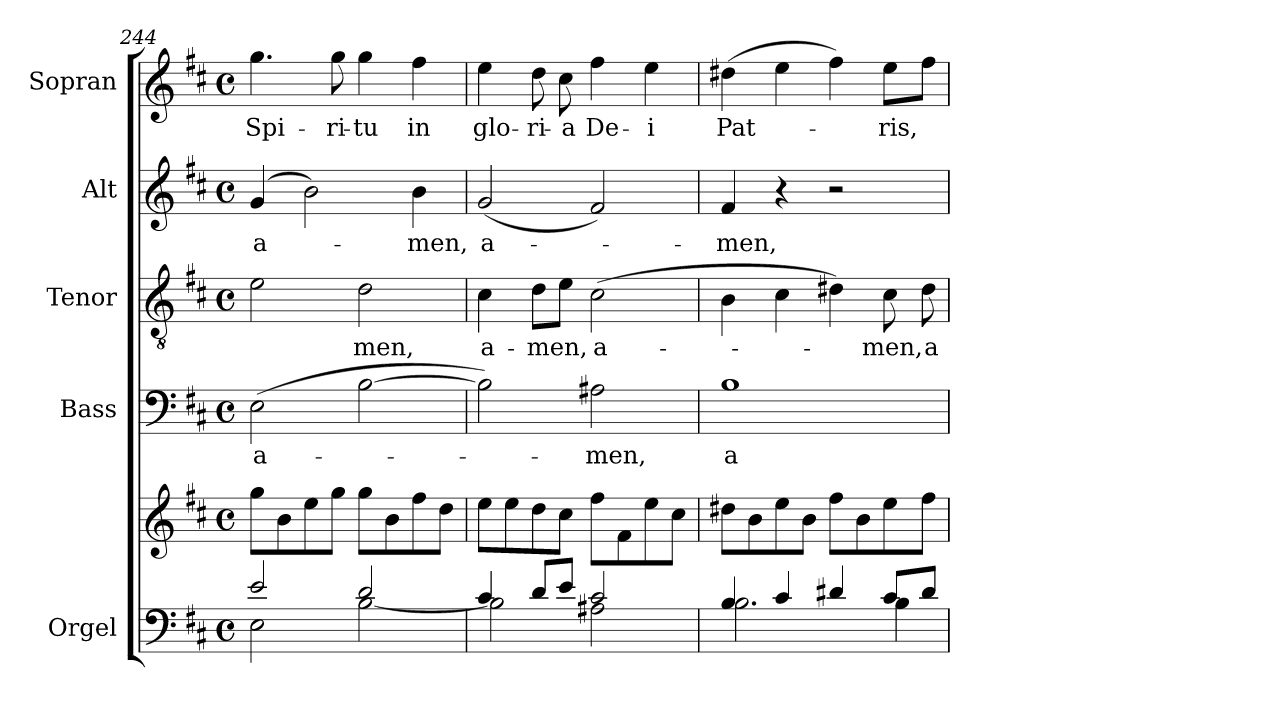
**kern	**kern	**kern	**text	**kern	**text	**kern	**text	**kern	**text
*part5	*part5	*part4	*part4	*part3	*part3	*part2	*part2	*part1	*part1
*staff6	*staff5	*staff4	*staff4	*staff3	*staff3	*staff2	*staff2	*staff1	*staff1
*I"Orgel	*	*I"Bass	*	*I"Tenor	*	*I"Alt	*	*I"Sopran	*
*I'Org.	*	*I'B	*	*I'T	*	*I'A	*	*I'S	*
*clefF4	*clefG2	*clefF4	*	*clefGv2	*	*clefG2	*	*clefG2	*
*k[f#c#]	*k[f#c#]	*k[f#c#]	*	*k[f#c#]	*	*k[f#c#]	*	*k[f#c#]	*
*D:	*D:	*D:	*	*D:	*	*D:	*	*D:	*
*M4/4	*M4/4	*M4/4	*	*M4/4	*	*M4/4	*	*M4/4	*
*met(c)	*met(c)	*met(c)	*	*met(c)	*	*met(c)	*	*met(c)	*
=244	=244	=244	=244	=244	=244	=244	=244	=244	=244
*^	*	*	*	*	*	*	*	*	*
!	!	!	!	!LO:LY:b	!	!	!	!LO:LY:b	!	!LO:LY:b
2e/	2E\	8gg\L	(>2E\	a-	2e\	.	(4g/	a-	4.gg\	Spi-
.	.	8b\	.	.	.	.	.	.	.	.
.	.	8ee\	.	.	.	.	2b\)	.	.	.
!	!	!	!	!	!	!	!	!	!	!LO:LY:b
.	.	8gg\J	.	.	.	.	.	.	8gg\	-ri-
!	!	!	!	!	!	!LO:LY:b	!	!	!	!LO:LY:b
2d/	[<2B\	8gg\L	[2B\	.	2d\	-men,	.	.	4gg\	-tu
.	.	8b\	.	.	.	.	.	.	.	.
!	!	!	!	!	!	!	!	!LO:LY:b	!	!LO:LY:b
.	.	8ff#\	.	.	.	.	4b\	-men,	4ff#\	in
.	.	8dd\J	.	.	.	.	.	.	.	.
=245	=245	=245	=245	=245	=245	=245	=245	=245	=245	=245
!	!	!	!	!	!	!LO:LY:b	!	!LO:LY:b	!	!LO:LY:b
4c#/	2B\]	8ee\L	2B\])	.	4c#\	a-	(<2g/	a-	4ee\	glo-
.	.	8ee\	.	.	.	.	.	.	.	.
!	!	!	!	!	!	!LO:LY:b	!	!	!	!LO:LY:b
8d/L	.	8dd\	.	.	8d\L	-men,	.	.	8dd\	-ri-
!	!	!	!	!	!	!	!	!	!	!LO:LY:b
8e/J	.	8cc#\J	.	.	8e\J	.	.	.	8cc#\	-a
!	!	!	!	!LO:LY:b	!	!LO:LY:b	!	!	!	!LO:LY:b
2c#/	2A#X\	8ff#\L	2A#X\	-men,	(>2c#\	a-	2f#/)	.	4ff#\	De-
.	.	8f#\	.	.	.	.	.	.	.	.
!	!	!	!	!	!	!	!	!	!	!LO:LY:b
.	.	8ee\	.	.	.	.	.	.	4ee\	-i
.	.	8cc#\J	.	.	.	.	.	.	.	.
=246	=246	=246	=246	=246	=246	=246	=246	=246	=246	=246
!	!	!	!	!LO:LY:b	!	!	!	!LO:LY:b	!	!LO:LY:b
4B/	2.B\	8dd#X\L	1B	a-	4B\	.	4f#/	-men,	(>4dd#X\	Pat-
.	.	8b\	.	.	.	.	.	.	.	.
4c#/	.	8ee\	.	.	4c#\	.	4r	.	4ee\	.
.	.	8b\J	.	.	.	.	.	.	.	.
4d#X/	.	8ff#\L	.	.	4d#X\)	.	2r	.	4ff#\)	.
.	.	8b\	.	.	.	.	.	.	.	.
!	!	!	!	!	!	!LO:LY:b	!	!	!	!LO:LY:b
8c#/L	4B\	8ee\	.	.	8c#\	-men,	.	.	8ee\L	-ris,
!	!	!	!	!	!	!LO:LY:b	!	!	!	!
8d#/J	.	8ff#\J	.	.	8d#\	a-	.	.	8ff#\J	.
*v	*v	*	*	*	*	*	*	*	*	*
=	=	=	=	=	=	=	=	=	=
*-	*-	*-	*-	*-	*-	*-	*-	*-	*-
